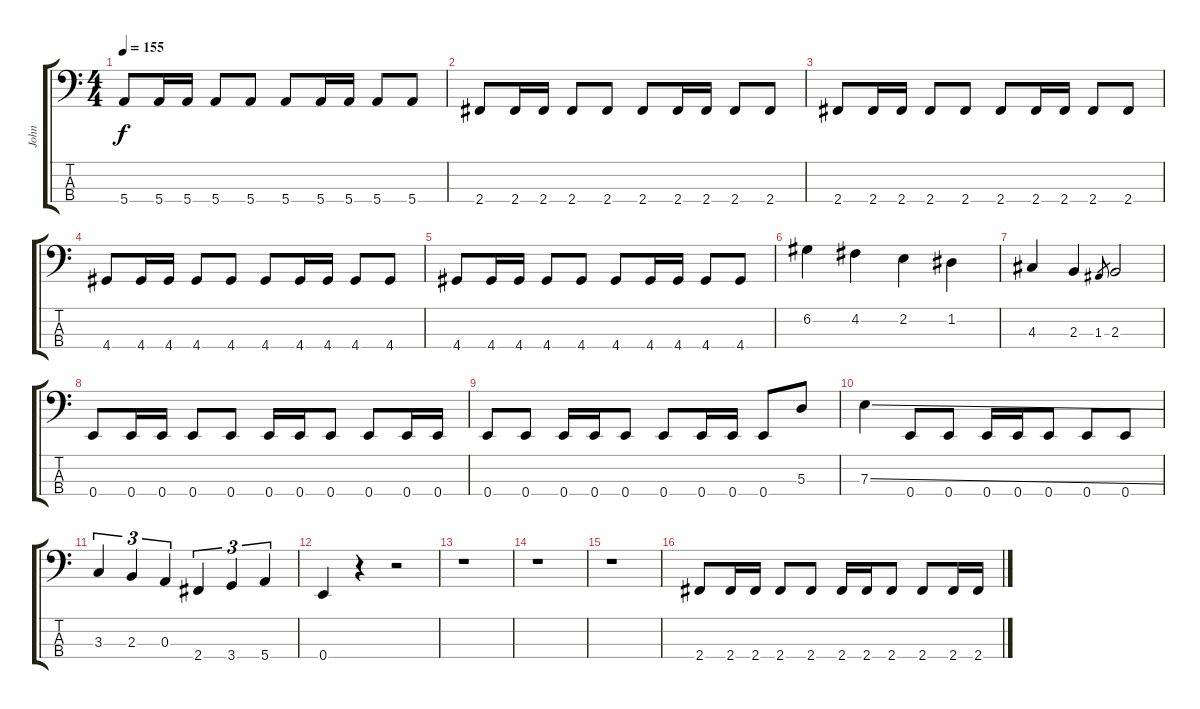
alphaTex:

\track ("John" "John") {instrument electricbassfinger}
\staff {score tabs}
\tuning (G2 D2 A1 E1) {hide}
\ts (4 4)
\tempo 155
\clef f4
\ks c
5.4.8{dy f} 5.4.16 5.4.16 5.4.8 5.4.8 5.4.8 5.4.16 5.4.16 5.4.8 5.4.8 |
2.4.8 2.4.16 2.4.16 2.4.8 2.4.8 2.4.8 2.4.16 2.4.16 2.4.8 2.4.8 |
2.4.8 2.4.16 2.4.16 2.4.8 2.4.8 2.4.8 2.4.16 2.4.16 2.4.8 2.4.8 |
4.4.8 4.4.16 4.4.16 4.4.8 4.4.8 4.4.8 4.4.16 4.4.16 4.4.8 4.4.8 |
4.4.8 4.4.16 4.4.16 4.4.8 4.4.8 4.4.8 4.4.16 4.4.16 4.4.8 4.4.8 |
6.2.4 4.2.4 2.2.4 1.2.4 |
4.3.4 2.3.4 1.3.8{gr} 2.3.2 |
0.4.8 0.4.16 0.4.16 0.4.8 0.4.8 0.4.16 0.4.16 0.4.8 0.4.8 0.4.16 0.4.16 |
0.4.8 0.4.8 0.4.16 0.4.16 0.4.8 0.4.8 0.4.16 0.4.16 0.4.8 5.3.8 |
7.3{ss}.4 0.4.8 0.4.8 0.4.16 0.4.16 0.4.8 0.4.8 0.4.8 |
3.3.4{tu (3 2)} 2.3.4{tu (3 2)} 0.3.4{tu (3 2)} 2.4.4{tu (3 2)} 3.4.4{tu (3 2)} 5.4.4{tu (3 2)} |
0.4.4 r.4 r.2 |
r.1 |
r.1 |
r.1 |
2.4.8 2.4.16 2.4.16 2.4.8 2.4.8 2.4.16 2.4.16 2.4.8 2.4.8 2.4.16 2.4.16
